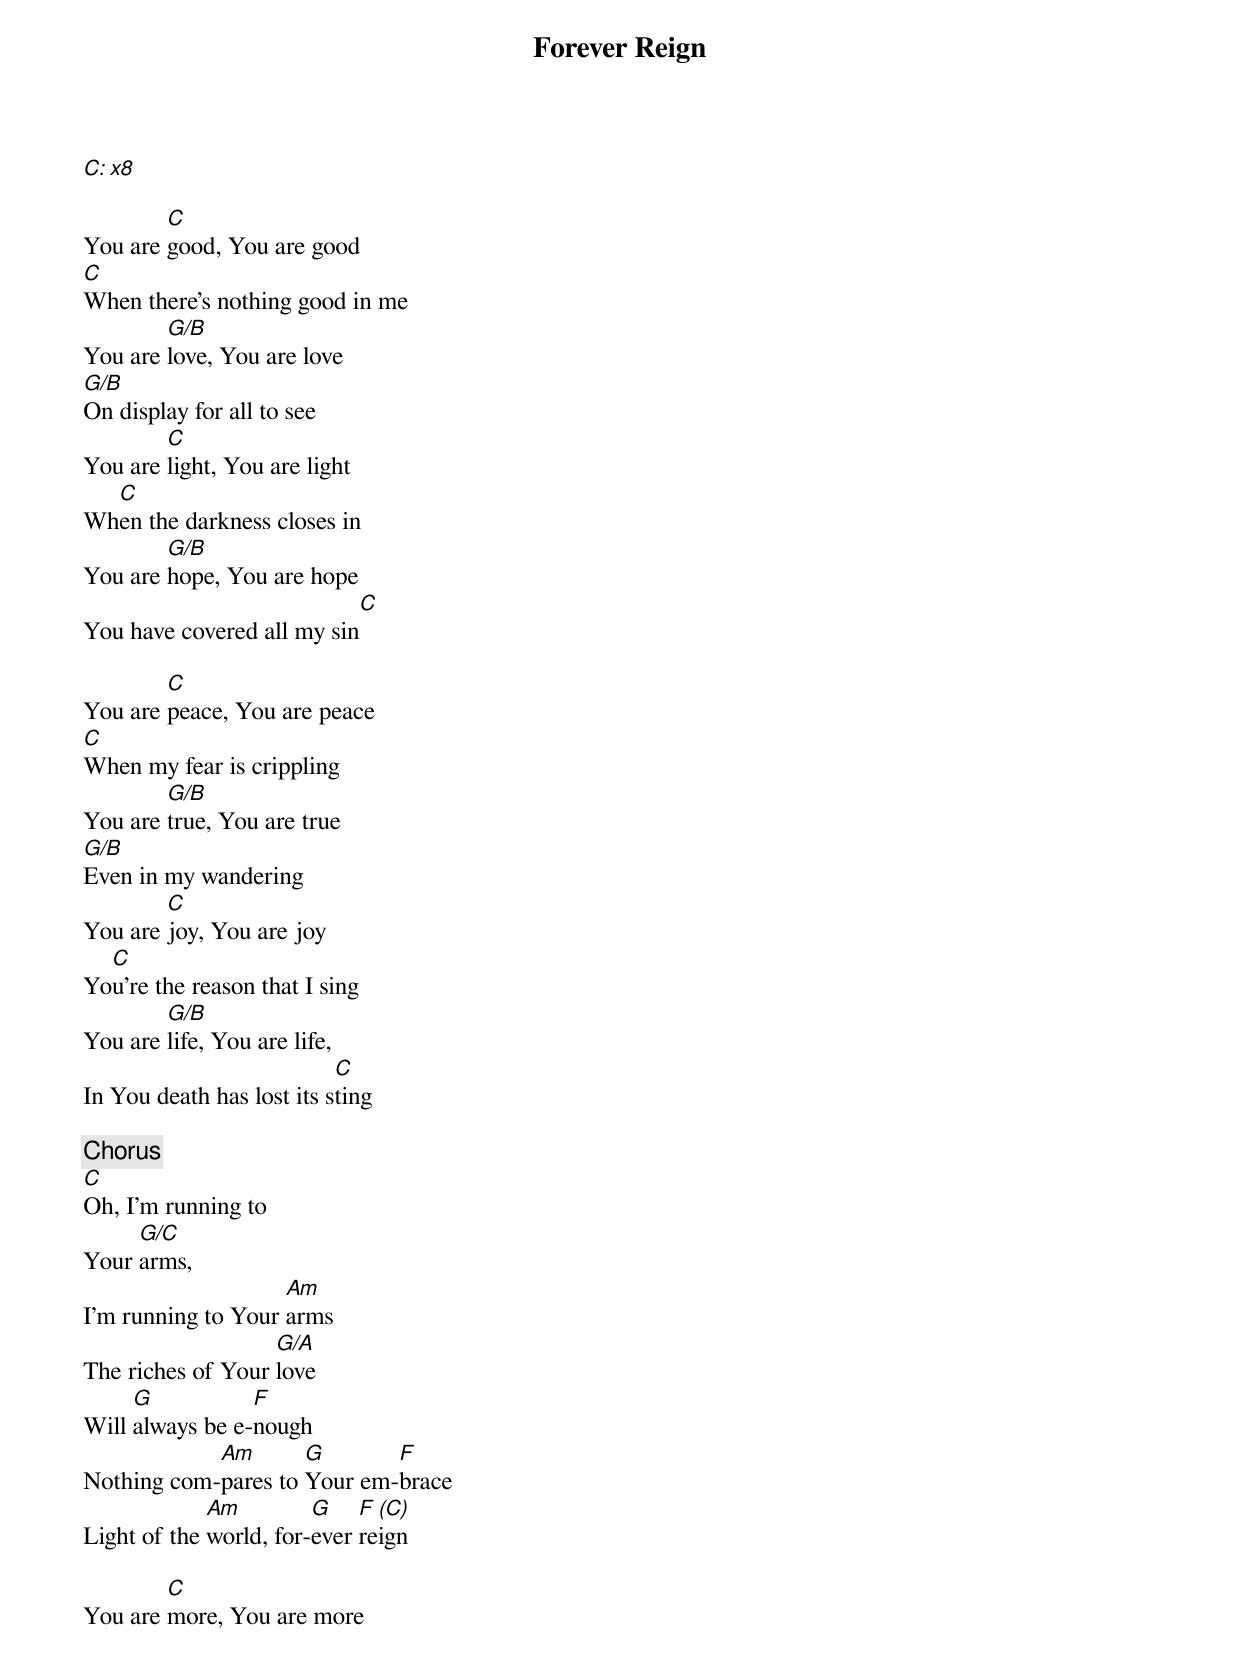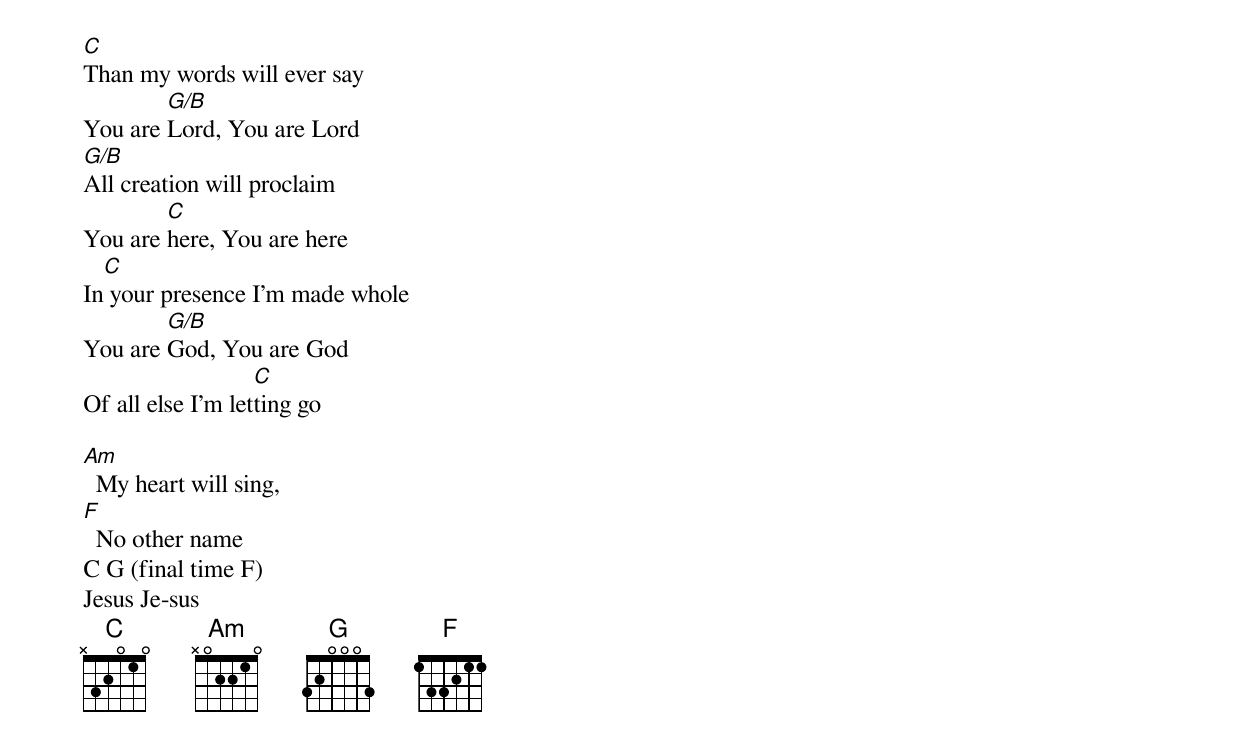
{Title: Forever Reign}

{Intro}
[C: x8]

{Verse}
You are [C]good, You are good
[C]When there's nothing good in me
You are [G/B]love, You are love
[G/B]On display for all to see
You are [C]light, You are light
Wh[C]en the darkness closes in
You are [G/B]hope, You are hope
You have covered all my sin[C]

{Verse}
You are [C]peace, You are peace
[C]When my fear is crippling
You are [G/B]true, You are true
[G/B]Even in my wandering
You are [C]joy, You are joy
Yo[C]u're the reason that I sing
You are [G/B]life, You are life,
In You death has lost its s[C]ting

{Chorus}
[C]Oh, I’m running to
Your [G/C]arms,
I’m running to Your [Am]arms
The riches of Your [G/A]love
Will [G]always be e-[F]nough
Nothing com-[Am]pares to [G]Your em-[F]brace
Light of the [Am]world, for-[G]ever [F]re[(C)]ign

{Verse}
You are [C]more, You are more
[C]Than my words will ever say
You are [G/B]Lord, You are Lord
[G/B]All creation will proclaim
You are [C]here, You are here
In[C] your presence I'm made whole
You are [G/B]God, You are God
Of all else I'm let[C]ting go

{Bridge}
[Am]  My heart will sing,
[F]  No other name
C G (final time F)
Jesus Je-sus
